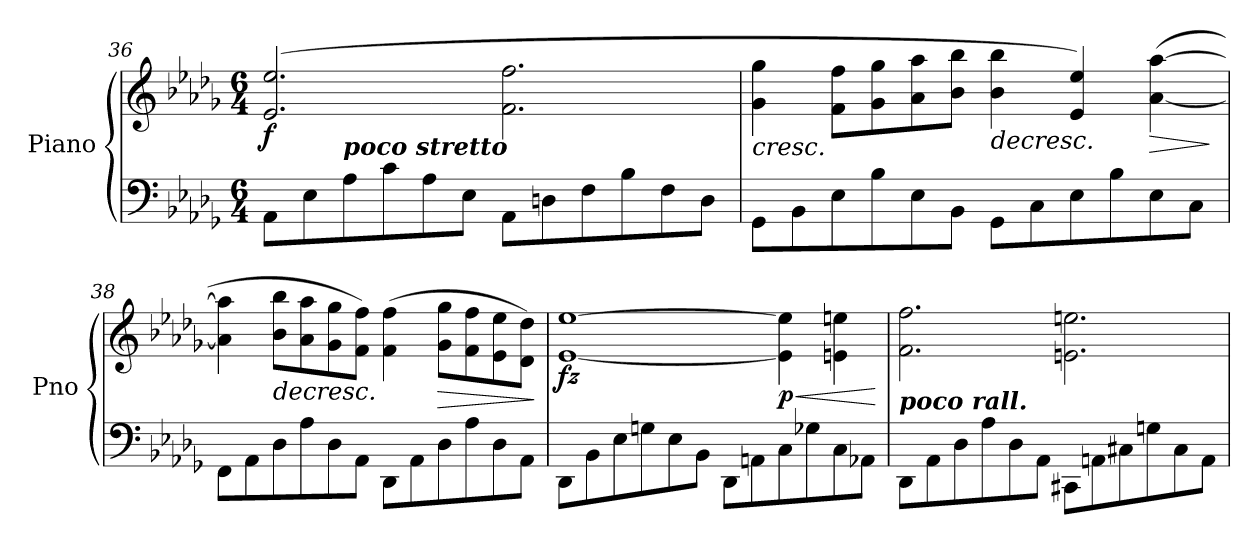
**kern	**kern	**dynam
*part1	*part1	*part1
*staff2	*staff1	*staff1/2
*I"Piano	*	*
*I'Pno	*	*
*clefF4	*clefG2	*
*k[b-e-a-d-g-]	*k[b-e-a-d-g-]	*
*M6/4	*M6/4	*
=36	=36	=36
!	!	!LO:DY:b
8AA-\L	(2.e-/ 2.ee-/	f
8E-\	.	.
!LO:TX:a:Bi:t=poco stretto	!	!
8A-\	.	.
8c\	.	.
8A-\	.	.
8E-\J	.	.
8AA-\L	2.f\ 2.ff\	.
8Dn\	.	.
8F\	.	.
8B-\	.	.
8F\	.	.
8D\J	.	.
=37	=37	=37
!	!	!LO:HP:b
8GG-\L	4g-\ 4gg-\	<
8BB-\	.	.
8E-\	8f\ 8ff\L	.
8B-\	8g-\ 8gg-\	.
8E-\	8a-\ 8aa-\	.
8BB-\J	8b-\ 8bb-\J	.
!	!	!LO:HP:b
8GG-\L	4b-\ 4bb-\	>
8C\	.	.
8E-\	4e-/ 4ee-/)	.
8B-\	.	.
!	!	!LO:HP:b
8E-\	([4a-\ [4aa-\	>
8C\J	.	.
.	.	[ ] ]
!!LO:PB:g=z
=38	=38	=38
8FF\L	4a-\] 4aa-\]	.
8AA-\	.	.
!	!	!LO:HP:b
8D-\	8b-\ 8bb-\L	>
8A-\	8a-\ 8aa-\	.
8D-\	8g-\ 8gg-\	.
8AA-\J	8f\ 8ff\J)	.
8DD-\L	(4f\ 4ff\	.
8AA-\	.	.
!	!	!LO:HP:b
8D-\	8g-\ 8gg-\L	>
8A-\	8f\ 8ff\	.
8D-\	8e-\ 8ee-\	.
8AA-\J	8d-\ 8dd-\J)	.
.	.	] ]
=39	=39	=39
!	!	!LO:DY:b
8DD-\L	[1e- [1ee-	fz
8BB-\	.	.
8E-\	.	.
8Gn\	.	.
8E-\	.	.
8BB-\J	.	.
8DD-\L	.	.
8AAn\	.	.
!	!	!LO:HP:b
!	!	!LO:DY:n=1:b
8C\	4e-\] 4ee-\]	< p
8G-X\	.	.
8C\	4en\ 4een\	.
8AA-X\J	.	.
.	.	[
=40	=40	=40
!LO:TX:a:Bi:t=poco rall.	!	!
8DD-\L	2.f\ 2.ff\	.
8AA-\	.	.
8D-\	.	.
8A-\	.	.
8D-\	.	.
8AA-\J	.	.
8CC#X\L	2.en\ 2.een\	.
8AAn\	.	.
8C#X\	.	.
8Gn\	.	.
8C#\	.	.
8AA\J	.	.
=	=	=
*-	*-	*-
